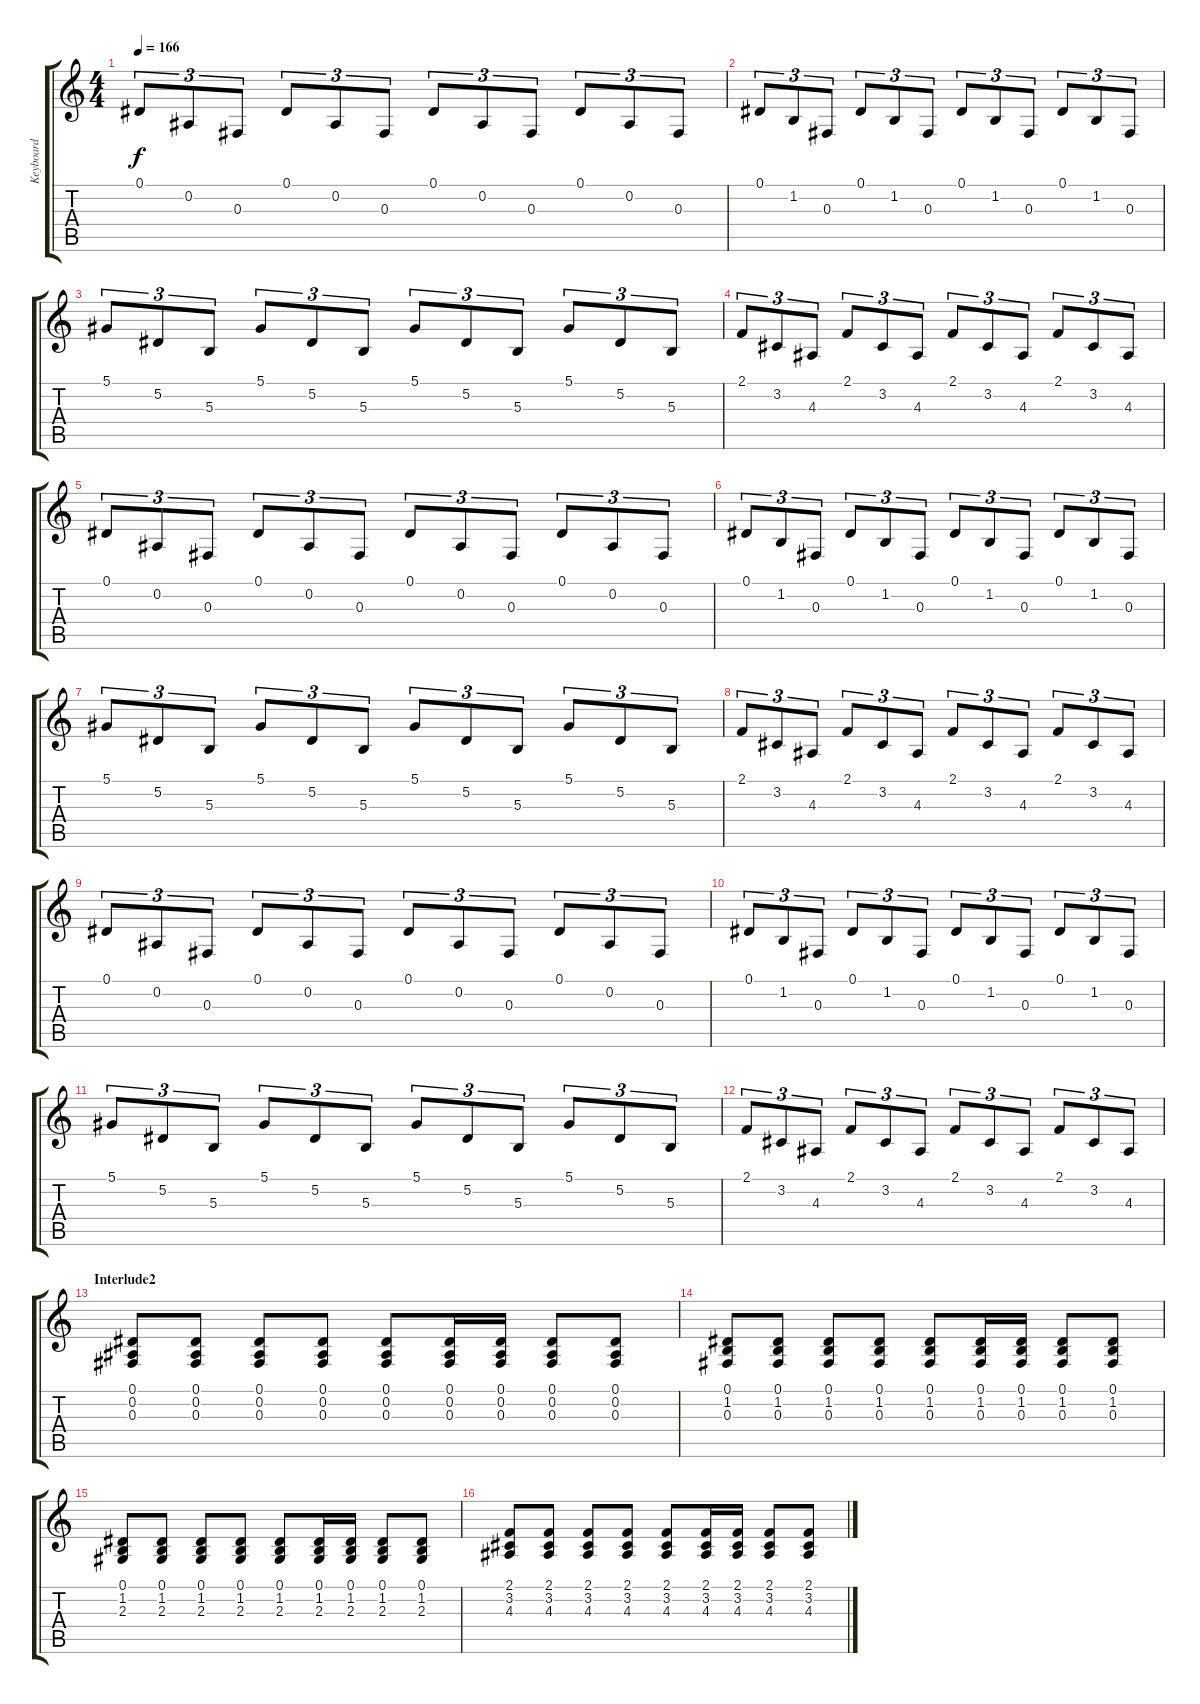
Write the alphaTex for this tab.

\track ("Keyboard" "Keyboard") {instrument choiraahs}
\staff {score tabs}
\tuning (Eb4 Bb3 Gb3 Db3 Ab2 Eb2) {hide}
\ts (4 4)
\tempo 166
\clef g2
\ks c
0.1.8{tu (3 2) dy f instrument harpsichord} 0.2.8{tu (3 2)} 0.3.8{tu (3 2)} 0.1.8{tu (3 2)} 0.2.8{tu (3 2)} 0.3.8{tu (3 2)} 0.1.8{tu (3 2)} 0.2.8{tu (3 2)} 0.3.8{tu (3 2)} 0.1.8{tu (3 2)} 0.2.8{tu (3 2)} 0.3.8{tu (3 2)} |
0.1.8{tu (3 2)} 1.2.8{tu (3 2)} 0.3.8{tu (3 2)} 0.1.8{tu (3 2)} 1.2.8{tu (3 2)} 0.3.8{tu (3 2)} 0.1.8{tu (3 2)} 1.2.8{tu (3 2)} 0.3.8{tu (3 2)} 0.1.8{tu (3 2)} 1.2.8{tu (3 2)} 0.3.8{tu (3 2)} |
5.1.8{tu (3 2)} 5.2.8{tu (3 2)} 5.3.8{tu (3 2)} 5.1.8{tu (3 2)} 5.2.8{tu (3 2)} 5.3.8{tu (3 2)} 5.1.8{tu (3 2)} 5.2.8{tu (3 2)} 5.3.8{tu (3 2)} 5.1.8{tu (3 2)} 5.2.8{tu (3 2)} 5.3.8{tu (3 2)} |
2.1.8{tu (3 2)} 3.2.8{tu (3 2)} 4.3.8{tu (3 2)} 2.1.8{tu (3 2)} 3.2.8{tu (3 2)} 4.3.8{tu (3 2)} 2.1.8{tu (3 2)} 3.2.8{tu (3 2)} 4.3.8{tu (3 2)} 2.1.8{tu (3 2)} 3.2.8{tu (3 2)} 4.3.8{tu (3 2)} |
0.1.8{tu (3 2) volume 16 instrument harpsichord} 0.2.8{tu (3 2)} 0.3.8{tu (3 2)} 0.1.8{tu (3 2)} 0.2.8{tu (3 2)} 0.3.8{tu (3 2)} 0.1.8{tu (3 2)} 0.2.8{tu (3 2)} 0.3.8{tu (3 2)} 0.1.8{tu (3 2)} 0.2.8{tu (3 2)} 0.3.8{tu (3 2)} |
0.1.8{tu (3 2)} 1.2.8{tu (3 2)} 0.3.8{tu (3 2)} 0.1.8{tu (3 2)} 1.2.8{tu (3 2)} 0.3.8{tu (3 2)} 0.1.8{tu (3 2)} 1.2.8{tu (3 2)} 0.3.8{tu (3 2)} 0.1.8{tu (3 2)} 1.2.8{tu (3 2)} 0.3.8{tu (3 2)} |
5.1.8{tu (3 2)} 5.2.8{tu (3 2)} 5.3.8{tu (3 2)} 5.1.8{tu (3 2)} 5.2.8{tu (3 2)} 5.3.8{tu (3 2)} 5.1.8{tu (3 2)} 5.2.8{tu (3 2)} 5.3.8{tu (3 2)} 5.1.8{tu (3 2)} 5.2.8{tu (3 2)} 5.3.8{tu (3 2)} |
2.1.8{tu (3 2)} 3.2.8{tu (3 2)} 4.3.8{tu (3 2)} 2.1.8{tu (3 2)} 3.2.8{tu (3 2)} 4.3.8{tu (3 2)} 2.1.8{tu (3 2)} 3.2.8{tu (3 2)} 4.3.8{tu (3 2)} 2.1.8{tu (3 2)} 3.2.8{tu (3 2)} 4.3.8{tu (3 2)} |
0.1.8{tu (3 2) instrument harpsichord} 0.2.8{tu (3 2)} 0.3.8{tu (3 2)} 0.1.8{tu (3 2)} 0.2.8{tu (3 2)} 0.3.8{tu (3 2)} 0.1.8{tu (3 2)} 0.2.8{tu (3 2)} 0.3.8{tu (3 2)} 0.1.8{tu (3 2)} 0.2.8{tu (3 2)} 0.3.8{tu (3 2)} |
0.1.8{tu (3 2)} 1.2.8{tu (3 2)} 0.3.8{tu (3 2)} 0.1.8{tu (3 2)} 1.2.8{tu (3 2)} 0.3.8{tu (3 2)} 0.1.8{tu (3 2)} 1.2.8{tu (3 2)} 0.3.8{tu (3 2)} 0.1.8{tu (3 2)} 1.2.8{tu (3 2)} 0.3.8{tu (3 2)} |
5.1.8{tu (3 2)} 5.2.8{tu (3 2)} 5.3.8{tu (3 2)} 5.1.8{tu (3 2)} 5.2.8{tu (3 2)} 5.3.8{tu (3 2)} 5.1.8{tu (3 2)} 5.2.8{tu (3 2)} 5.3.8{tu (3 2)} 5.1.8{tu (3 2)} 5.2.8{tu (3 2)} 5.3.8{tu (3 2)} |
2.1.8{tu (3 2)} 3.2.8{tu (3 2)} 4.3.8{tu (3 2)} 2.1.8{tu (3 2)} 3.2.8{tu (3 2)} 4.3.8{tu (3 2)} 2.1.8{tu (3 2)} 3.2.8{tu (3 2)} 4.3.8{tu (3 2)} 2.1.8{tu (3 2)} 3.2.8{tu (3 2)} 4.3.8{tu (3 2)} |
\section ("" "Interlude2")
(0.1 0.2 0.3).8{instrument harpsichord} (0.1 0.2 0.3).8 (0.1 0.2 0.3).8 (0.1 0.2 0.3).8 (0.1 0.2 0.3).8 (0.1 0.2 0.3).16 (0.1 0.2 0.3).16 (0.1 0.2 0.3).8 (0.1 0.2 0.3).8 |
(0.1 1.2 0.3).8 (0.1 1.2 0.3).8 (0.1 1.2 0.3).8 (0.1 1.2 0.3).8 (0.1 1.2 0.3).8 (0.1 1.2 0.3).16 (0.1 1.2 0.3).16 (0.1 1.2 0.3).8 (0.1 1.2 0.3).8 |
(0.1 1.2 2.3).8 (0.1 1.2 2.3).8 (0.1 1.2 2.3).8 (0.1 1.2 2.3).8 (0.1 1.2 2.3).8 (0.1 1.2 2.3).16 (0.1 1.2 2.3).16 (0.1 1.2 2.3).8 (0.1 1.2 2.3).8 |
(2.1 3.2 4.3).8 (2.1 3.2 4.3).8 (2.1 3.2 4.3).8 (2.1 3.2 4.3).8 (2.1 3.2 4.3).8 (2.1 3.2 4.3).16 (2.1 3.2 4.3).16 (2.1 3.2 4.3).8 (2.1 3.2 4.3).8
